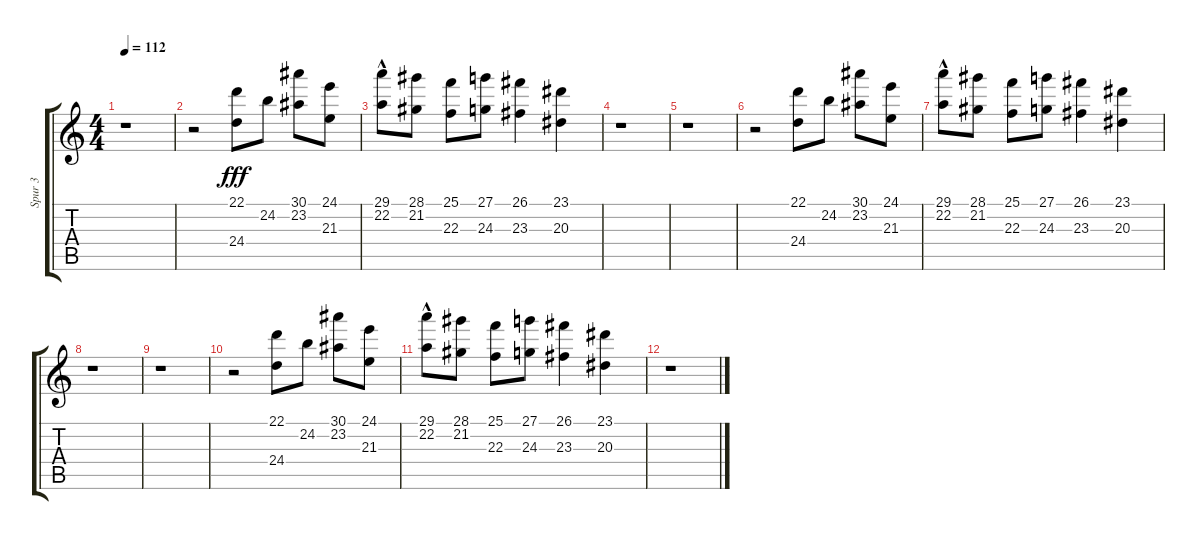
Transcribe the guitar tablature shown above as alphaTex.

\track ("Spur 3" "Spur 3") {instrument tinklebell}
\staff {score tabs}
\tuning (E4 B3 G3 D3 A2 E2) {hide}
\ts (4 4)
\tempo 112
\clef g2
\ks c
r.1{dy fff} |
r.2 (22.1 24.4).8 24.2.8 (30.1 23.2).8 (24.1 21.3).8 |
(29.1{hac} 22.2{hac}).8 (28.1 21.2).8 (25.1 22.3).8 (27.1 24.3).8 (26.1 23.3).4 (23.1 20.3).4 |
r.1 |
r.1 |
r.2 (22.1 24.4).8 24.2.8 (30.1 23.2).8 (24.1 21.3).8 |
(29.1{hac} 22.2{hac}).8 (28.1 21.2).8 (25.1 22.3).8 (27.1 24.3).8 (26.1 23.3).4 (23.1 20.3).4 |
r.1 |
r.1 |
r.2 (22.1 24.4).8 24.2.8 (30.1 23.2).8 (24.1 21.3).8 |
(29.1{hac} 22.2{hac}).8 (28.1 21.2).8 (25.1 22.3).8 (27.1 24.3).8 (26.1 23.3).4 (23.1 20.3).4 |
r.1
